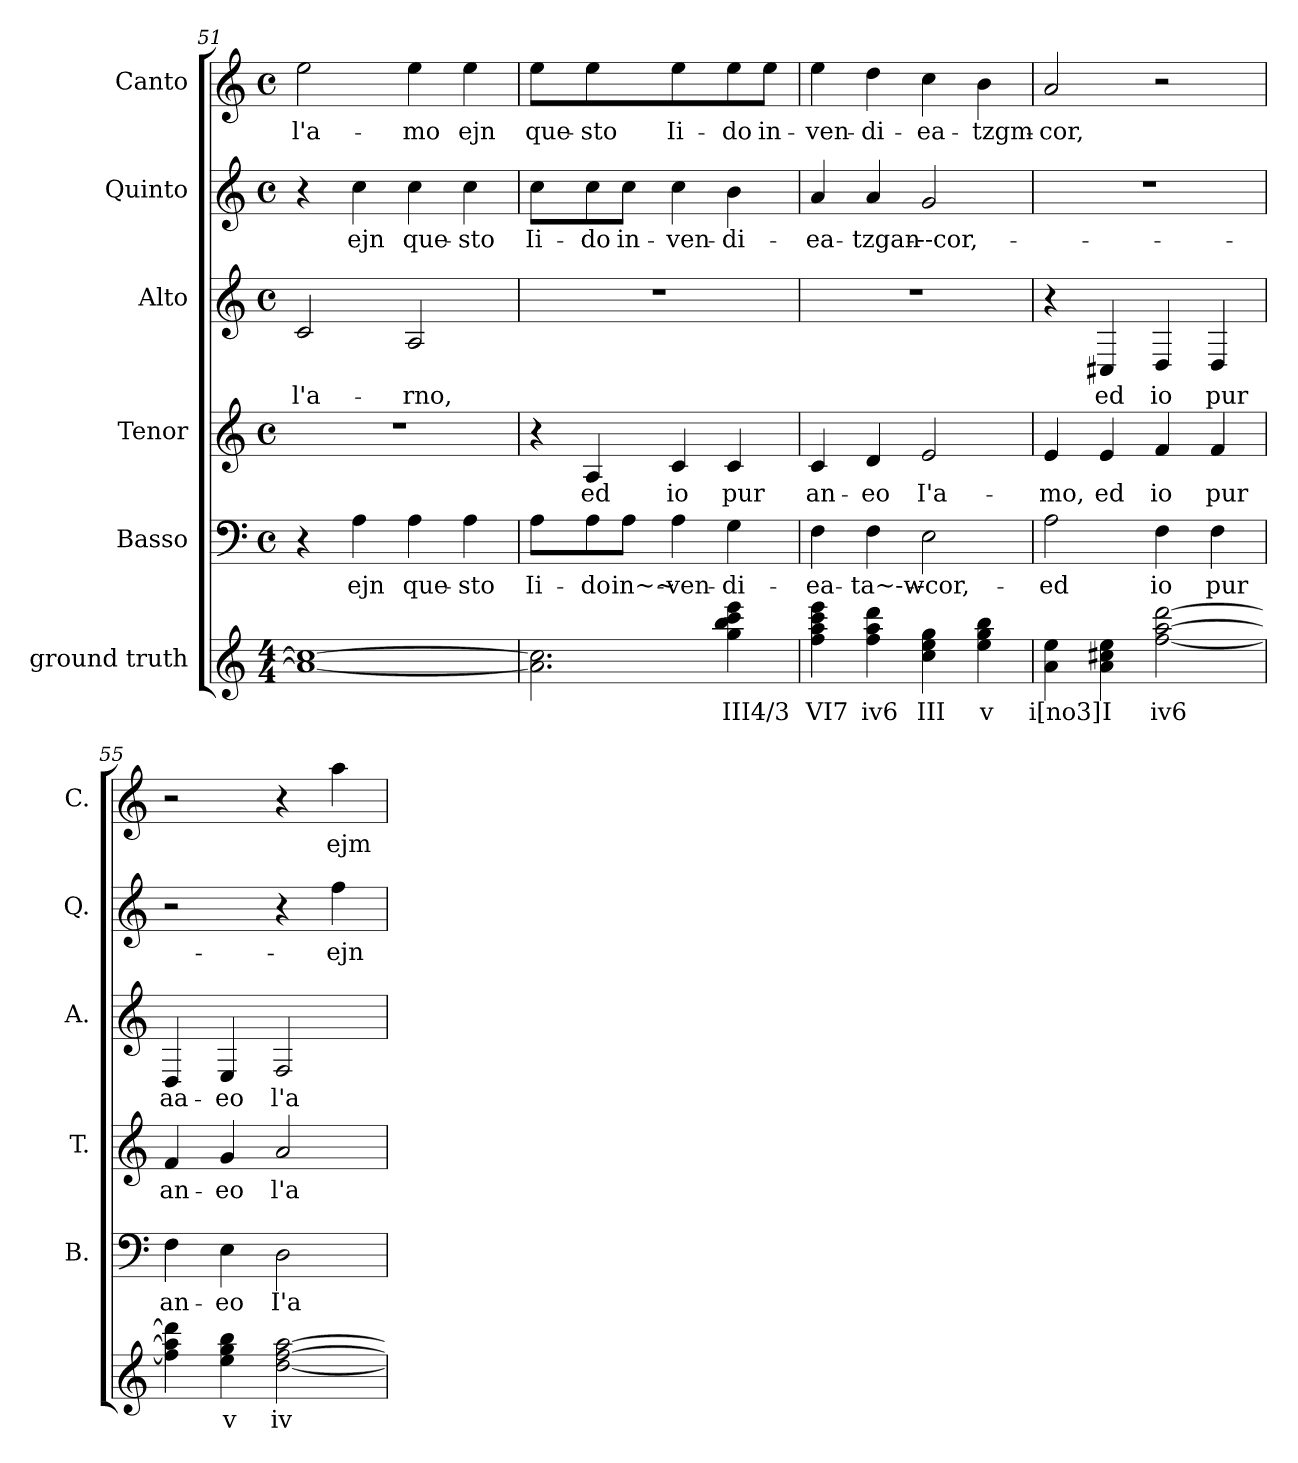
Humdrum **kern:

**kern	**text	**kern	**text	**kern	**text	**kern	**text	**kern	**text	**kern	**text
*part6	*part6	*part5	*part5	*part4	*part4	*part3	*part3	*part2	*part2	*part1	*part1
*staff6	*staff6	*staff5	*staff5	*staff4	*staff4	*staff3	*staff3	*staff2	*staff2	*staff1	*staff1
*I"ground truth	*	*I"Basso	*	*I"Tenor	*	*I"Alto	*	*I"Quinto	*	*I"Canto	*
*	*	*I'B.	*	*I'T.	*	*I'A.	*	*I'Q.	*	*I'C.	*
!!LO:PB:g=z
*	*	*clefF4	*	*clefG2	*	*clefG2	*	*clefG2	*	*clefG2	*
*k[]	*	*k[]	*	*k[]	*	*k[]	*	*k[]	*	*k[]	*
*	*	*C:	*	*C:	*	*C:	*	*C:	*	*C:	*
*M4/4	*	*M4/4	*	*M4/4	*	*M4/4	*	*M4/4	*	*M4/4	*
*	*	*met(c)	*	*met(c)	*	*met(c)	*	*met(c)	*	*met(c)	*
=51	=51	=51	=51	=51	=51	=51	=51	=51	=51	=51	=51
1a_ 1cc_	.	4r	.	1r	.	2c	-l'a-	4r	.	2ee	-l'a-
.	.	4A	-ejn	.	.	.	.	4cc	-ejn	.	.
.	.	4A	-que--	.	.	2A	-rno,	4cc	-que--	4ee	-mo
.	.	4A	-sto	.	.	.	.	4cc	-sto	4ee	-ejn
=52	=52	=52	=52	=52	=52	=52	=52	=52	=52	=52	=52
2.a] 2.cc]	.	4A	-Ii-	4r	.	1r	.	4cc	-Ii-	4ee	-que-
.	.	8AJ	-do	4A	-ed	.	.	8ccJ	-do	4ee	-sto
.	.	8AJ	-in~~-	.	.	.	.	8ccJ	-in-	.	.
.	.	4A	-ven-	4c	-io	.	.	4cc	-ven-	4ee	-Ii-
4gg 4bb 4ccc 4eee	III4/3	4G	-di-	4c	-pur	.	.	4b	-di-	8eeJ	-do
.	.	.	.	.	.	.	.	.	.	8eeJ	-in-
=53	=53	=53	=53	=53	=53	=53	=53	=53	=53	=53	=53
4ff 4aa 4ccc 4eee	VI7	4F	-ea-	4c	-an-	1r	.	4a	-ea-	4ee	-ven-
4ff 4aa 4ddd	iv6	4F	-ta~-w-	4d	-eo	.	.	4a	-tzgan-	4dd	-di-
4cc 4ee 4gg	III	2E	--cor,-	2e	-I'a-	.	.	2g	---cor,-	4cc	-ea-
4ee 4gg 4bb	v	.	.	.	.	.	.	.	.	4b	-tzgm-
=54	=54	=54	=54	=54	=54	=54	=54	=54	=54	=54	=54
4a 4ee	i[no3]	2A	-ed	4e	-mo,	4r	.	1r	.	2a	-cor,
4a 4cc#X 4ee	I	.	.	4e	-ed	4C#	-ed	.	.	.	.
[2ff [2aa [2ddd	iv6	4F	-io	4f	-io	4D	-io	.	.	2r	.
.	.	4F	-pur	4f	-pur	4D	-pur	.	.	.	.
=55	=55	=55	=55	=55	=55	=55	=55	=55	=55	=55	=55
4ff] 4aa] 4ddd]	.	4F	-an-	4f	-an-	4D	-aa-	2r	.	2r	.
4ee 4gg 4bb	v	4E	-eo	4g	-eo	4E	-eo	.	.	.	.
[2dd [2ff [2aa	iv	2D	-I'a	2a	-l'a-	2F	-l'a-	4r	.	4r	.
.	.	.	.	.	.	.	.	4ff	-ejn	4aa	-ejm
=	=	=	=	=	=	=	=	=	=	=	=
*-	*-	*-	*-	*-	*-	*-	*-	*-	*-	*-	*-
